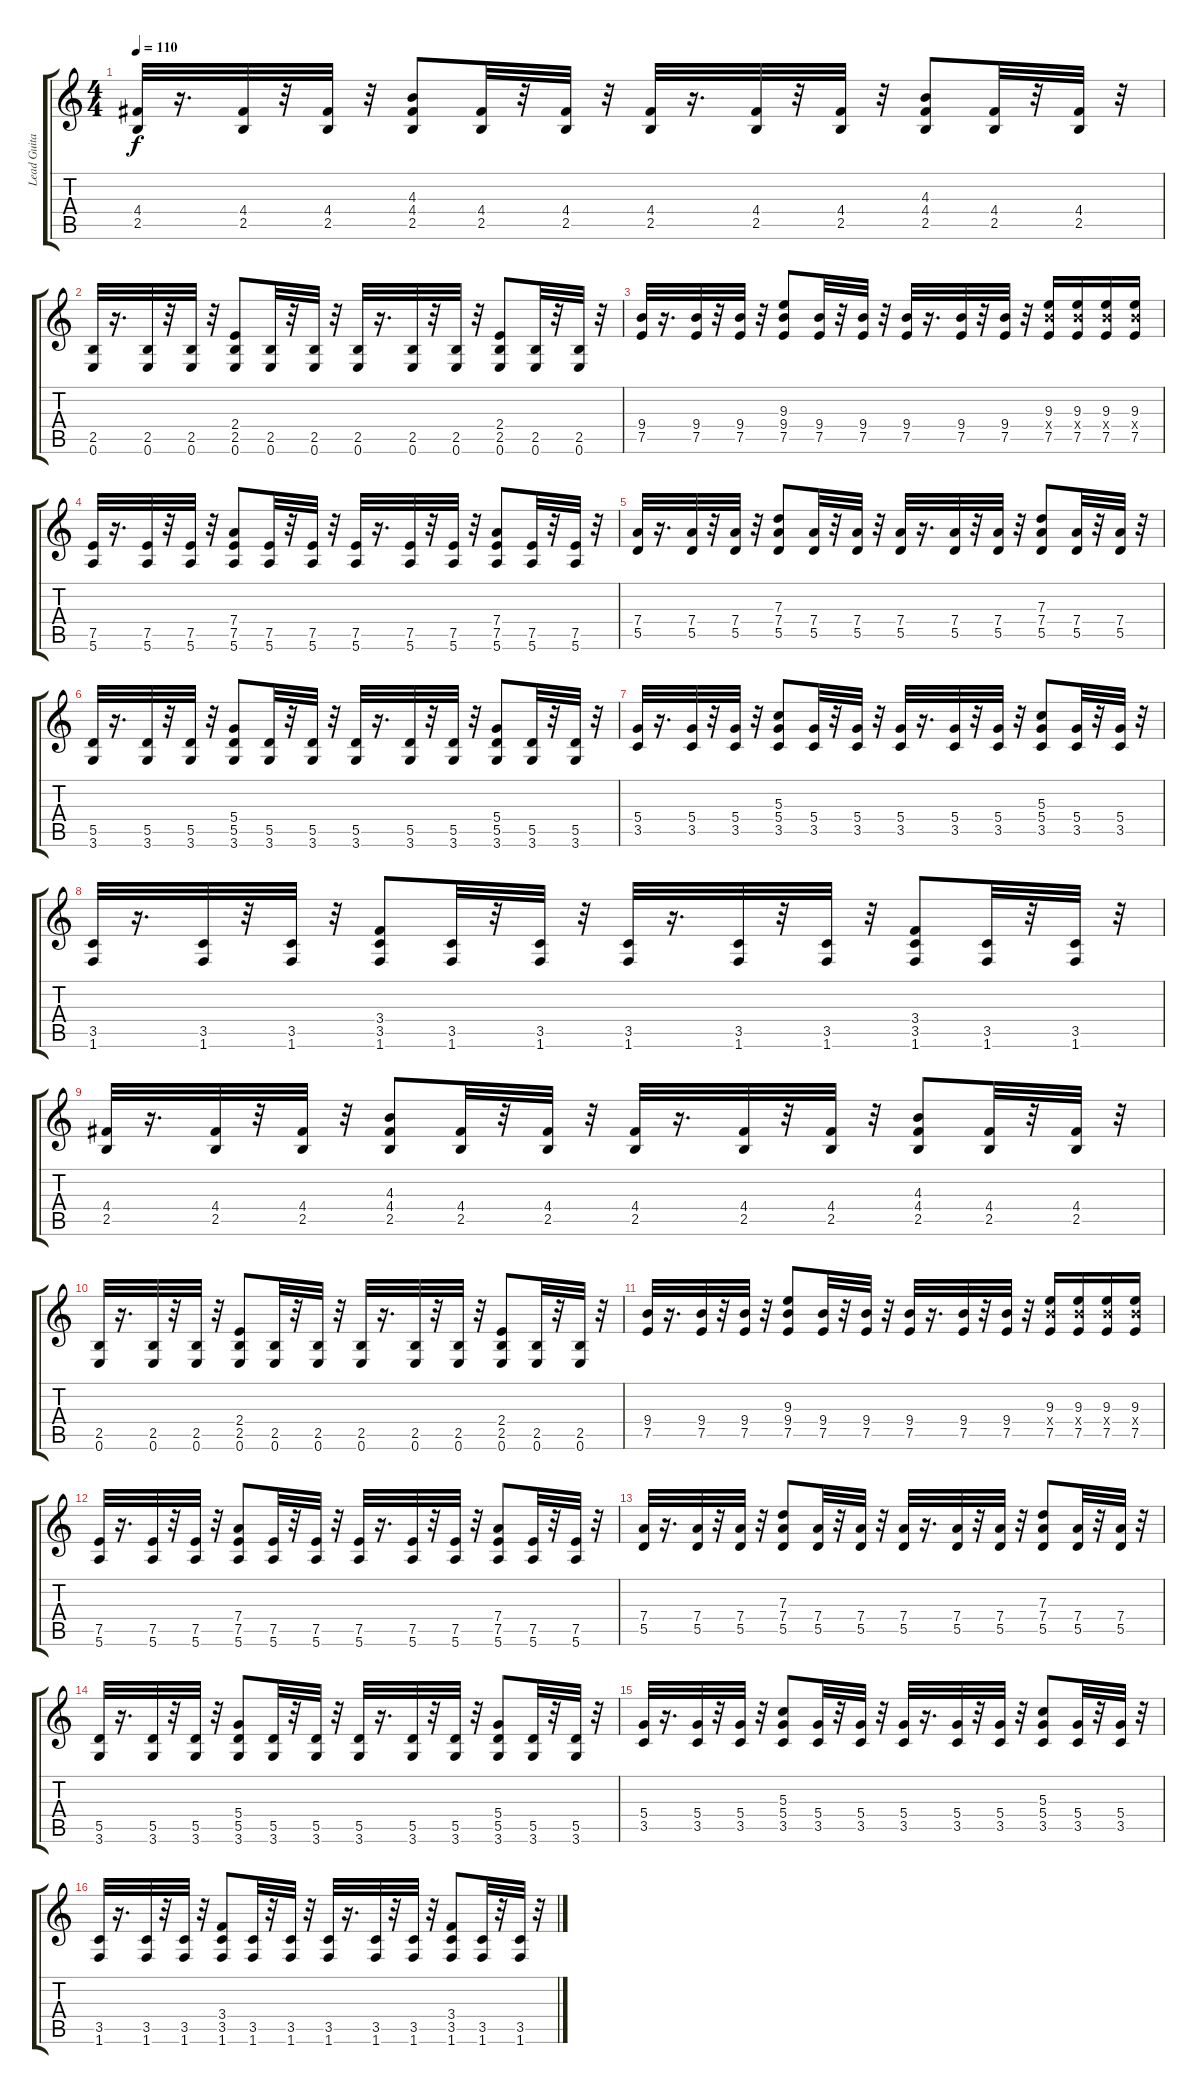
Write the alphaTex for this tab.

\track ("Lead Guitar Distorted" "Lead Guita") {instrument overdrivenguitar}
\staff {score tabs}
\tuning (E4 B3 G3 D3 A2 E2) {hide}
\ts (4 4)
\tempo 110
\clef g2
\ks c
(4.4 2.5).32{dy f} r.16{d} (4.4 2.5).32 r.32 (4.4 2.5).32 r.32 (4.3 4.4 2.5).8 (4.4 2.5).32 r.32 (4.4 2.5).32 r.32 (4.4 2.5).32 r.16{d} (4.4 2.5).32 r.32 (4.4 2.5).32 r.32 (4.3 4.4 2.5).8 (4.4 2.5).32 r.32 (4.4 2.5).32 r.32 |
(2.5 0.6).32 r.16{d} (2.5 0.6).32 r.32 (2.5 0.6).32 r.32 (2.4 2.5 0.6).8 (2.5 0.6).32 r.32 (2.5 0.6).32 r.32 (2.5 0.6).32 r.16{d} (2.5 0.6).32 r.32 (2.5 0.6).32 r.32 (2.4 2.5 0.6).8 (2.5 0.6).32 r.32 (2.5 0.6).32 r.32 |
(9.4 7.5).32 r.16{d} (9.4 7.5).32 r.32 (9.4 7.5).32 r.32 (9.3 9.4 7.5).8 (9.4 7.5).32 r.32 (9.4 7.5).32 r.32 (9.4 7.5).32 r.16{d} (9.4 7.5).32 r.32 (9.4 7.5).32 r.32 (9.3 9.4{x} 7.5).16 (9.3 9.4{x} 7.5).16 (9.3 9.4{x} 7.5).16 (9.3 9.4{x} 7.5).16 |
(7.5 5.6).32 r.16{d} (7.5 5.6).32 r.32 (7.5 5.6).32 r.32 (7.4 7.5 5.6).8 (7.5 5.6).32 r.32 (7.5 5.6).32 r.32 (7.5 5.6).32 r.16{d} (7.5 5.6).32 r.32 (7.5 5.6).32 r.32 (7.4 7.5 5.6).8 (7.5 5.6).32 r.32 (7.5 5.6).32 r.32 |
(7.4 5.5).32 r.16{d} (7.4 5.5).32 r.32 (7.4 5.5).32 r.32 (7.3 7.4 5.5).8 (7.4 5.5).32 r.32 (7.4 5.5).32 r.32 (7.4 5.5).32 r.16{d} (7.4 5.5).32 r.32 (7.4 5.5).32 r.32 (7.3 7.4 5.5).8 (7.4 5.5).32 r.32 (7.4 5.5).32 r.32 |
(5.5 3.6).32 r.16{d} (5.5 3.6).32 r.32 (5.5 3.6).32 r.32 (5.4 5.5 3.6).8 (5.5 3.6).32 r.32 (5.5 3.6).32 r.32 (5.5 3.6).32 r.16{d} (5.5 3.6).32 r.32 (5.5 3.6).32 r.32 (5.4 5.5 3.6).8 (5.5 3.6).32 r.32 (5.5 3.6).32 r.32 |
(5.4 3.5).32 r.16{d} (5.4 3.5).32 r.32 (5.4 3.5).32 r.32 (5.3 5.4 3.5).8 (5.4 3.5).32 r.32 (5.4 3.5).32 r.32 (5.4 3.5).32 r.16{d} (5.4 3.5).32 r.32 (5.4 3.5).32 r.32 (5.3 5.4 3.5).8 (5.4 3.5).32 r.32 (5.4 3.5).32 r.32 |
(3.5 1.6).32 r.16{d} (3.5 1.6).32 r.32 (3.5 1.6).32 r.32 (3.4 3.5 1.6).8 (3.5 1.6).32 r.32 (3.5 1.6).32 r.32 (3.5 1.6).32 r.16{d} (3.5 1.6).32 r.32 (3.5 1.6).32 r.32 (3.4 3.5 1.6).8 (3.5 1.6).32 r.32 (3.5 1.6).32 r.32 |
(4.4 2.5).32 r.16{d} (4.4 2.5).32 r.32 (4.4 2.5).32 r.32 (4.3 4.4 2.5).8 (4.4 2.5).32 r.32 (4.4 2.5).32 r.32 (4.4 2.5).32 r.16{d} (4.4 2.5).32 r.32 (4.4 2.5).32 r.32 (4.3 4.4 2.5).8 (4.4 2.5).32 r.32 (4.4 2.5).32 r.32 |
(2.5 0.6).32 r.16{d} (2.5 0.6).32 r.32 (2.5 0.6).32 r.32 (2.4 2.5 0.6).8 (2.5 0.6).32 r.32 (2.5 0.6).32 r.32 (2.5 0.6).32 r.16{d} (2.5 0.6).32 r.32 (2.5 0.6).32 r.32 (2.4 2.5 0.6).8 (2.5 0.6).32 r.32 (2.5 0.6).32 r.32 |
(9.4 7.5).32 r.16{d} (9.4 7.5).32 r.32 (9.4 7.5).32 r.32 (9.3 9.4 7.5).8 (9.4 7.5).32 r.32 (9.4 7.5).32 r.32 (9.4 7.5).32 r.16{d} (9.4 7.5).32 r.32 (9.4 7.5).32 r.32 (9.3 9.4{x} 7.5).16 (9.3 9.4{x} 7.5).16 (9.3 9.4{x} 7.5).16 (9.3 9.4{x} 7.5).16 |
(7.5 5.6).32 r.16{d} (7.5 5.6).32 r.32 (7.5 5.6).32 r.32 (7.4 7.5 5.6).8 (7.5 5.6).32 r.32 (7.5 5.6).32 r.32 (7.5 5.6).32 r.16{d} (7.5 5.6).32 r.32 (7.5 5.6).32 r.32 (7.4 7.5 5.6).8 (7.5 5.6).32 r.32 (7.5 5.6).32 r.32 |
(7.4 5.5).32 r.16{d} (7.4 5.5).32 r.32 (7.4 5.5).32 r.32 (7.3 7.4 5.5).8 (7.4 5.5).32 r.32 (7.4 5.5).32 r.32 (7.4 5.5).32 r.16{d} (7.4 5.5).32 r.32 (7.4 5.5).32 r.32 (7.3 7.4 5.5).8 (7.4 5.5).32 r.32 (7.4 5.5).32 r.32 |
(5.5 3.6).32 r.16{d} (5.5 3.6).32 r.32 (5.5 3.6).32 r.32 (5.4 5.5 3.6).8 (5.5 3.6).32 r.32 (5.5 3.6).32 r.32 (5.5 3.6).32 r.16{d} (5.5 3.6).32 r.32 (5.5 3.6).32 r.32 (5.4 5.5 3.6).8 (5.5 3.6).32 r.32 (5.5 3.6).32 r.32 |
(5.4 3.5).32 r.16{d} (5.4 3.5).32 r.32 (5.4 3.5).32 r.32 (5.3 5.4 3.5).8 (5.4 3.5).32 r.32 (5.4 3.5).32 r.32 (5.4 3.5).32 r.16{d} (5.4 3.5).32 r.32 (5.4 3.5).32 r.32 (5.3 5.4 3.5).8 (5.4 3.5).32 r.32 (5.4 3.5).32 r.32 |
(3.5 1.6).32 r.16{d} (3.5 1.6).32 r.32 (3.5 1.6).32 r.32 (3.4 3.5 1.6).8 (3.5 1.6).32 r.32 (3.5 1.6).32 r.32 (3.5 1.6).32 r.16{d} (3.5 1.6).32 r.32 (3.5 1.6).32 r.32 (3.4 3.5 1.6).8 (3.5 1.6).32 r.32 (3.5 1.6).32 r.32
